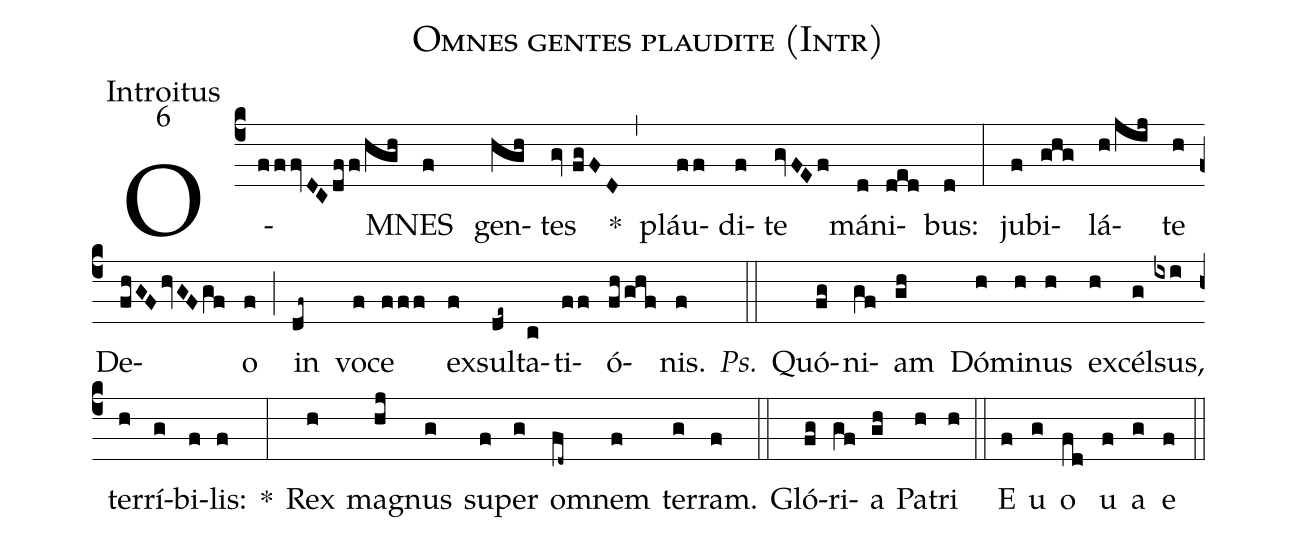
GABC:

name:Omnes gentes plaudite (Intr);
office-part:Introitus;
mode:6;
%%
(c4) O(fffvDC/dff/hgh)MNES(f) gen(hgh)tes(gv//fgFD) *(,) pláu(ff)di(f)te(gvFEf) má(d)ni(ded)bus:(d) (:) ju(f)bi(ghg)lá(h/jij)te(h) De(fhGF/hvGF/gf)o(f) (;) in(df~) vo(f)ce(fff) ex(f)sul(de~)ta(c)ti(ff)ó(fh/ghf)nis.(f) <i>Ps.</i>(::) Quó(fg)ni(gf)am(gh) Dó(h)mi(h)nus(h) ex(h)cél(g)sus,(ixi) ter(h)rí(g)bi(f)lis:(f) *(:) Rex(h) ma(hj)gnus(g) su(f)per(g) om(fd~)nem(f) ter(g)ram.(f) (::) Gló(fg)ri(gf)a(gh) Pa(h)tri(h) (::) E(f) u(g) o(fd) u(f) a(g) e(f) (::)
